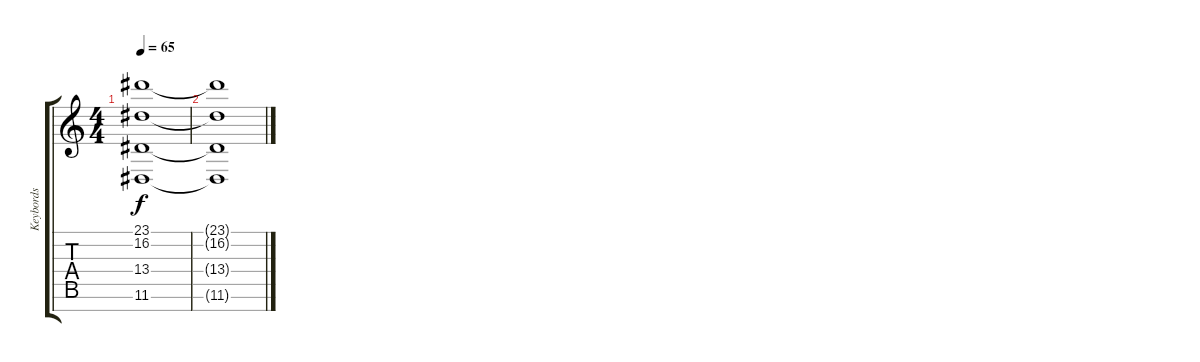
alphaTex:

\track ("Keybords" "Keybords") {instrument stringensemble1}
\staff {score tabs}
\tuning (E4 B3 G3 D3 A2 E2 B1) {hide}
\ts (4 4)
\tempo 65
\clef g2
\ks c
(23.1 16.2 13.4 11.6).1{dy f volume 0} |
(23.1{t} 16.2{t} 13.4{t} 11.6{t}).1
